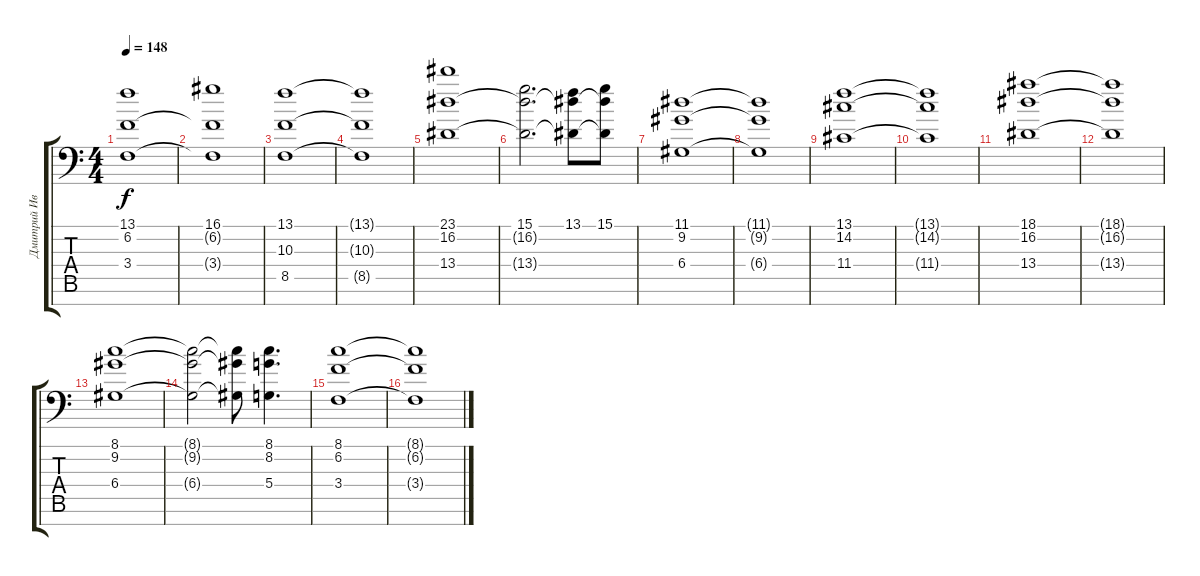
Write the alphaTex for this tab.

\track ("Дмитрий Иванов" "Дмитрий Ив") {instrument synthstrings1}
\staff {score tabs}
\tuning (E4 B3 G3 D3 A2 E2 A1) {hide}
\ts (4 4)
\tempo 148
\clef f4
\ks c
(13.1 6.2 3.4).1{dy f} |
(16.1 6.2{t} 3.4{t}).1 |
(13.1 10.3 8.5).1 |
(13.1{t} 10.3{t} 8.5{t}).1 |
(23.1 16.2 13.4).1 |
(15.1 16.2{t} 13.4{t}).2{d} (13.1 16.2{t} 13.4{t}).8 (15.1 16.2{t} 13.4{t}).8 |
(11.1 9.2 6.4).1 |
(11.1{t} 9.2{t} 6.4{t}).1 |
(13.1 14.2 11.4).1 |
(13.1{t} 14.2{t} 11.4{t}).1 |
(18.1 16.2 13.4).1 |
(18.1{t} 16.2{t} 13.4{t}).1 |
(8.1 9.2 6.4).1 |
(8.1{t} 9.2{t} 6.4{t}).2 (8.1{t} 9.2{t} 6.4{t}).8 (8.1 8.2 5.4).4{d} |
(8.1 6.2 3.4).1 |
(8.1{t} 6.2{t} 3.4{t}).1
